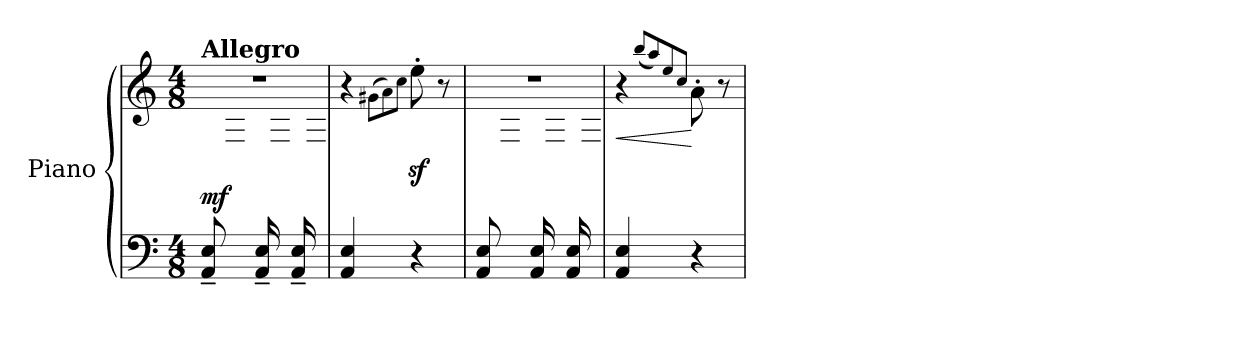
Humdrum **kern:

**kern	**kern	**dynam
*part1	*part1	*part1
*staff2	*staff1	*staff1/2
*I"Piano	*	*
*I'Pno.	*	*
*clefF4	*clefG2	*
*k[]	*k[]	*
*M4/8	*M4/8	*
*MM112	*MM112	*
=1	=1	=1
*	*^	*
!	!LO:TX:a:B:t=Allegro	!	!
!	!	!	!LO:DY:b
8AA/~ 8E/~L	2r	8ryy	mf
8ryy	.	8F\' 8c\'J	.
16AA/~ 16E/~LL	.	16ryy	.
16ryy	.	16F\' 16c\'	.
16AA/~ 16E/~	.	16ryy	.
16ryy	.	16F\' 16c\'JJ	.
*	*v	*v	*
=2	=2	=2
4AA/ 4E/	4r	.
.	(>8qg#X\L	.
.	8qa\)	.
.	8qcc\J	.
4r	8eez<'\	.
.	8r	.
=3	=3	=3
*	*^	*
8AA/ 8E/L	2r	8ryy	.
8ryy	.	8F\ 8c\J	.
16AA/ 16E/LL	.	16ryy	.
16ryy	.	16F\ 16c\	.
16AA/ 16E/	.	16ryy	.
16ryy	.	16F\ 16c\JJ	.
=4	=4	=4	=4
!	!	!	!LO:HP:b
*	*v	*v	*
4AA/ 4E/	4r	<
.	(<8qbb/L	.
.	8qaa/)	.
.	8qee/	.
.	8qcc/J	.
!	!	!LO:DY:n=1:b
4r	8a'\	[ other-dynamics
.	8r	.
=	=	=
*-	*-	*-
